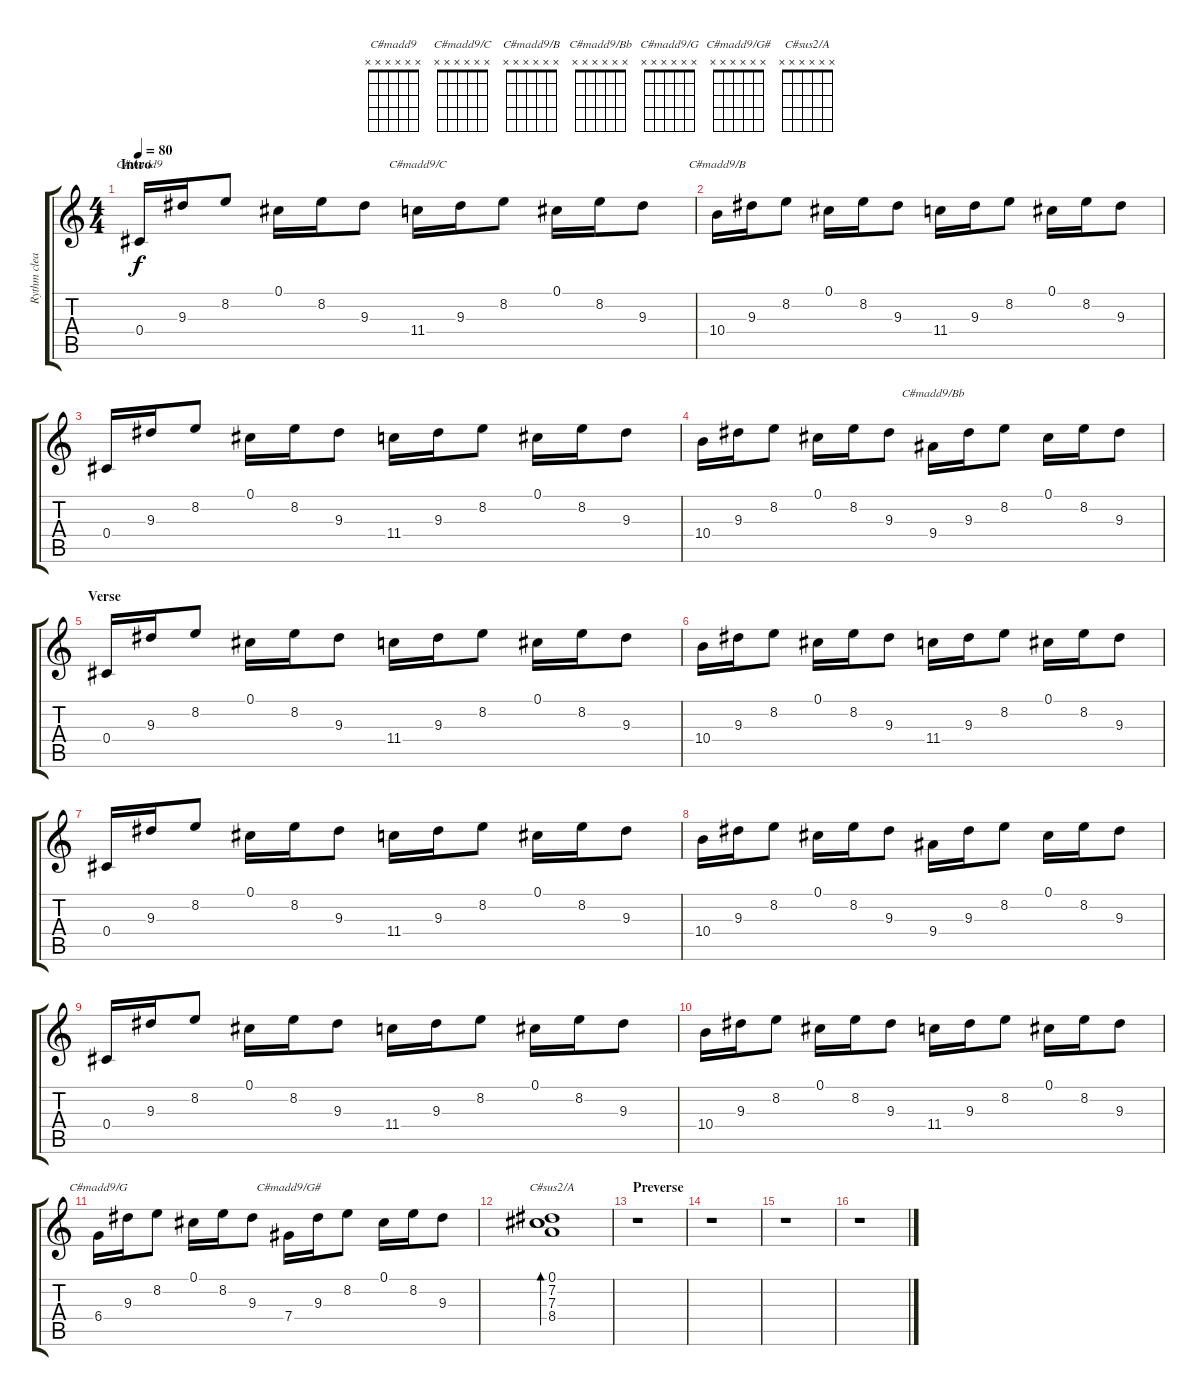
\track ("Rythm clean" "Rythm clea") {instrument electricguitarclean}
\staff {score tabs}
\tuning (Db4 Ab3 Gb3 Db3 Ab2 Db2) {hide}
\chord ("C#madd9" x x x x x x) {firstfret 0}
\chord ("C#madd9/C" x x x x x x) {firstfret 0}
\chord ("C#madd9/B" x x x x x x) {firstfret 0}
\chord ("C#madd9/Bb" x x x x x x) {firstfret 0}
\chord ("C#madd9/G" x x x x x x) {firstfret 0}
\chord ("C#madd9/G#" x x x x x x) {firstfret 0}
\chord ("C#sus2/A" x x x x x x) {firstfret 0}
\ts (4 4)
\section ("" "Intro")
\tempo 80
\clef g2
\ks c
0.4.16{ch "C#madd9" dy f instrument electricguitarclean} 9.3.16 8.2.8 0.1.16 8.2.16 9.3.8 11.4.16{ch "C#madd9/C"} 9.3.16 8.2.8 0.1.16 8.2.16 9.3.8 |
10.4.16{ch "C#madd9/B"} 9.3.16 8.2.8 0.1.16 8.2.16 9.3.8 11.4.16 9.3.16 8.2.8 0.1.16 8.2.16 9.3.8 |
0.4.16 9.3.16 8.2.8 0.1.16 8.2.16 9.3.8 11.4.16 9.3.16 8.2.8 0.1.16 8.2.16 9.3.8 |
10.4.16 9.3.16 8.2.8 0.1.16 8.2.16 9.3.8 9.4.16{ch "C#madd9/Bb"} 9.3.16 8.2.8 0.1.16 8.2.16 9.3.8 |
\section ("" "Verse")
0.4.16 9.3.16 8.2.8 0.1.16 8.2.16 9.3.8 11.4.16 9.3.16 8.2.8 0.1.16 8.2.16 9.3.8 |
10.4.16 9.3.16 8.2.8 0.1.16 8.2.16 9.3.8 11.4.16 9.3.16 8.2.8 0.1.16 8.2.16 9.3.8 |
0.4.16 9.3.16 8.2.8 0.1.16 8.2.16 9.3.8 11.4.16 9.3.16 8.2.8 0.1.16 8.2.16 9.3.8 |
10.4.16 9.3.16 8.2.8 0.1.16 8.2.16 9.3.8 9.4.16 9.3.16 8.2.8 0.1.16 8.2.16 9.3.8 |
0.4.16 9.3.16 8.2.8 0.1.16 8.2.16 9.3.8 11.4.16 9.3.16 8.2.8 0.1.16 8.2.16 9.3.8 |
10.4.16 9.3.16 8.2.8 0.1.16 8.2.16 9.3.8 11.4.16 9.3.16 8.2.8 0.1.16 8.2.16 9.3.8 |
6.4.16{ch "C#madd9/G"} 9.3.16 8.2.8 0.1.16 8.2.16 9.3.8 7.4.16{ch "C#madd9/G#"} 9.3.16 8.2.8 0.1.16 8.2.16 9.3.8 |
(0.1 7.2 7.3 8.4).1{bd 240 ch "C#sus2/A"} |
\section ("" "Preverse")
r.1 |
r.1 |
r.1 |
r.1
